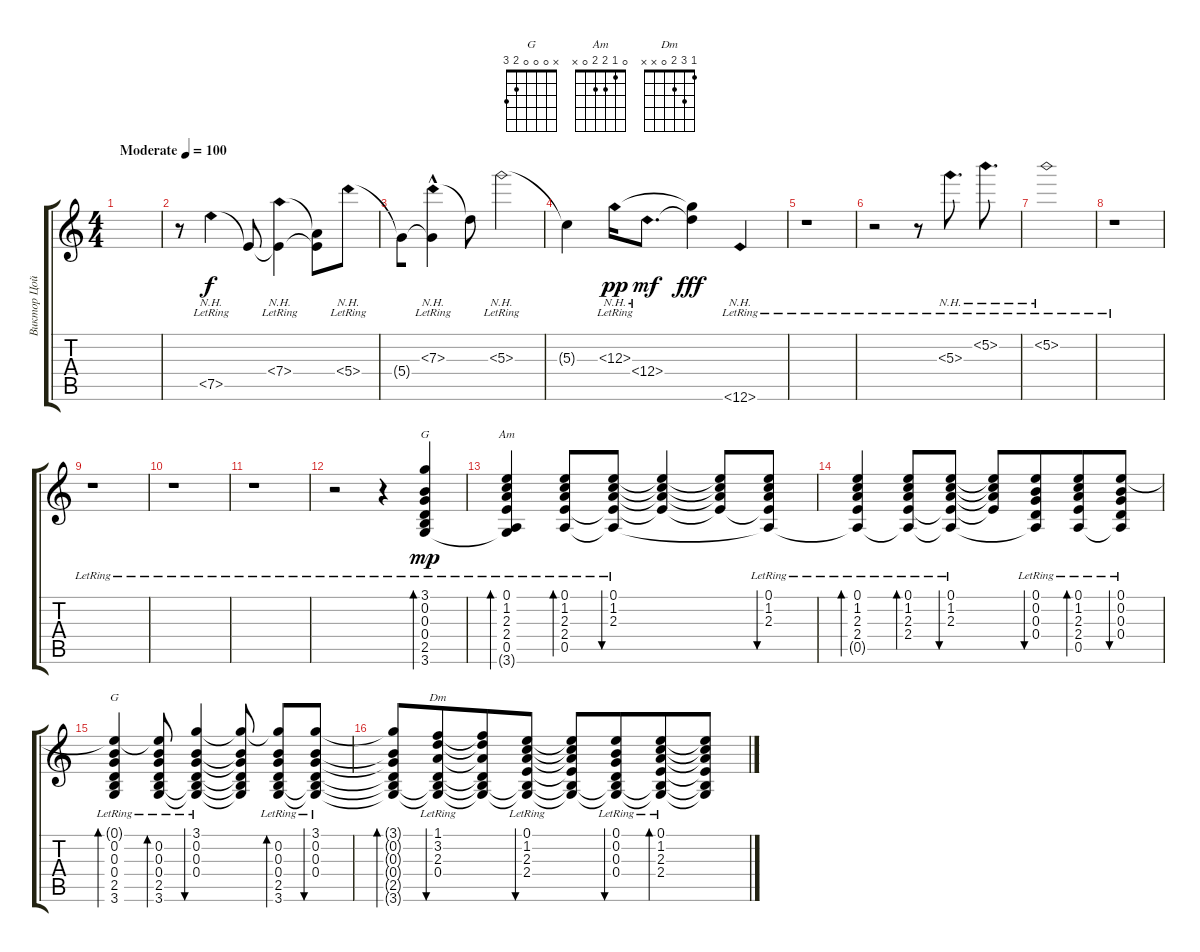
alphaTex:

\track ("Виктор Цой" "Виктор Цой") {instrument acousticguitarsteel}
\staff {score tabs}
\tuning (E4 B3 G3 D3 A2 E2) {hide}
\chord ("G" 3 0 0 0 2 3)
\chord ("Am" 0 1 2 2 0 x)
\chord ("G" x 0 0 0 2 3)
\chord ("Dm" 1 3 2 0 x x)
\ts (4 4)
\tempo (100 "Moderate")
\clef g2
\ks c
|
r.8{volume 7} 7.5{nh lr}.4 7.5{t}.8 (7.4{nh lr} 7.5{t}).4 (7.4{t} 7.5{t}).8 5.4{nh lr}.8 |
5.4{t}.8{beam merge} (7.3{nh hac lr} 5.4{t}).4 7.3{t}.8 5.3{nh lr}.2 |
5.3{t}.4 12.3{nh lr}.16{dy pp} 12.4{nh lr}.8{d dy mf} (12.3{t} 12.4{t}).4{dy fff} 12.6{nh lr}.4 |
r.1 |
r.2 r.8 5.3{nh lr}.8{d} 5.2{nh lr}.8{d} |
5.2{nh lr}.1 |
r.1 |
r.1 |
r.1 |
r.1 |
r.2 r.4 (3.1{lr} 0.2{lr} 0.3{lr} 0.4{lr} 2.5{lr} 3.6{lr}).4{bd 60 ch "G" dy mp} |
(0.1{lr} 1.2{lr} 2.3{lr} 2.4{lr} 0.5{lr} 3.6{t}).4{bd 60 ch "Am"} (0.1{lr} 1.2{lr} 2.3{lr} 2.4{lr} 0.5{lr}).8{bd 60} (0.1{lr} 1.2{lr} 2.3{lr} 2.4{t} 0.5{t}).8{bu 60} (0.1{t} 1.2{t} 2.3{t} 2.4{t}).4 (0.1{t} 1.2{t} 2.3{t} 2.4{t}).8 (0.1{lr} 1.2{lr} 2.3{lr} 2.4{t} 0.5{t}).8{bu 60} |
(0.1{lr} 1.2{lr} 2.3{lr} 2.4{lr} 0.5{t}).4{bd 60} (0.1{lr} 1.2{lr} 2.3{lr} 2.4{lr} 0.5{t}).8{bd 60} (0.1{lr} 1.2{lr} 2.3{lr} 2.4{t} 0.5{t}).8{bu 60} (0.1{t} 1.2{t} 2.3{t} 2.4{t}).8 (0.1{lr} 0.2{lr} 0.3{lr} 0.4{lr} 0.5{t}).8{bu 60 beam merge} (0.1{lr} 1.2{lr} 2.3{lr} 2.4{lr} 0.5{lr}).8{bd 60} (0.1{lr} 0.2{lr} 0.3{lr} 0.4{lr} 0.5{t}).8{bu 60} |
(0.1{t} 0.2{lr} 0.3{lr} 0.4{lr} 2.5{lr} 3.6{lr}).4{bd 60 ch "G"} (0.1{t} 0.2{lr} 0.3{lr} 0.4{lr} 2.5{lr} 3.6{lr}).8{bd 60} (3.1{lr} 0.2{lr} 0.3{lr} 0.4{lr} 2.5{t} 3.6{t}).4{bu 60} (3.1{t} 0.2{t} 0.3{t} 0.4{t} 2.5{t} 3.6{t}).8 (3.1{t} 0.2{lr} 0.3{lr} 0.4{lr} 2.5{lr} 3.6{lr}).8{bd 60} (3.1{lr} 0.2{lr} 0.3{lr} 0.4{lr} 2.5{t} 3.6{t}).8{bu 60} |
(3.1{t} 0.2{t} 0.3{t} 0.4{t} 2.5{t} 3.6{t}).8{bd 60} (1.1{lr} 3.2{lr} 2.3{lr} 0.4{lr} 2.5{t} 3.6{t}).8{bu 60 ch "Dm" beam merge} (1.1{t} 3.2{t} 2.3{t} 0.4{t} 2.5{t} 3.6{t}).8 (0.1{lr} 1.2{lr} 2.3{lr} 2.4{lr} 2.5{t} 3.6{t}).8{bu 60} (0.1{t} 1.2{t} 2.3{t} 2.4{t} 2.5{t} 3.6{t}).8 (0.1{lr} 0.2{lr} 0.3{lr} 0.4{lr} 2.5{t} 3.6{t}).8{bu 60 beam merge} (0.1{lr} 1.2{lr} 2.3{lr} 2.4{lr} 2.5{t} 3.6{t}).8{bd 60} (0.1{t} 1.2{t} 2.3{t} 2.4{t} 2.5{t} 3.6{t}).8
